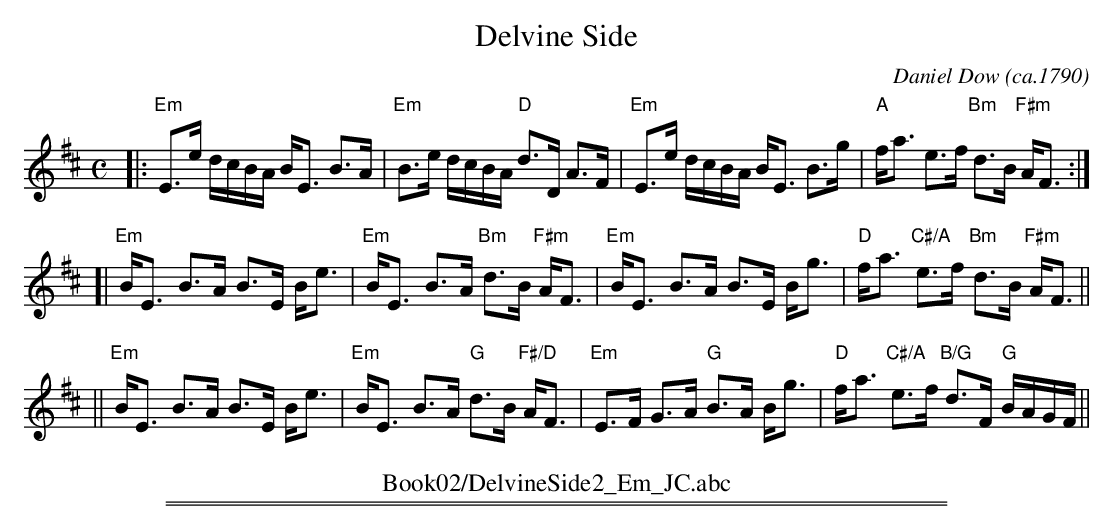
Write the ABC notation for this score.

X:1
T: Delvine Side
C: Daniel Dow (ca.1790)
M: C
L: 1/16
K: Edor
|: "Em"E3e dcBA   BE3 B3A | "Em"B3e       dcBA  "D"d3D       A3F  |\
   "Em"E3e dcBA   BE3 B3g |  "A"fa3       e3f  "Bm"d3B  "F#m"AF3  :|
[| "Em"BE3 B3A    B3E Be3 | "Em"BE3       B3A  "Bm"d3B  "F#m"AF3  |\
   "Em"BE3 B3A    B3E Bg3 |  "D"fa3 "C#/A"e3f  "Bm"d3B  "F#m"AF3  ||
|| "Em"BE3 B3A    B3E Be3 | "Em"BE3       B3A   "G"d3B "F#/D"AF3  |\
   "Em"E3F G3A "G"B3A Bg3 |  "D"fa3 "C#/A"e3f "B/G"d3F    "G"BAGF ||
